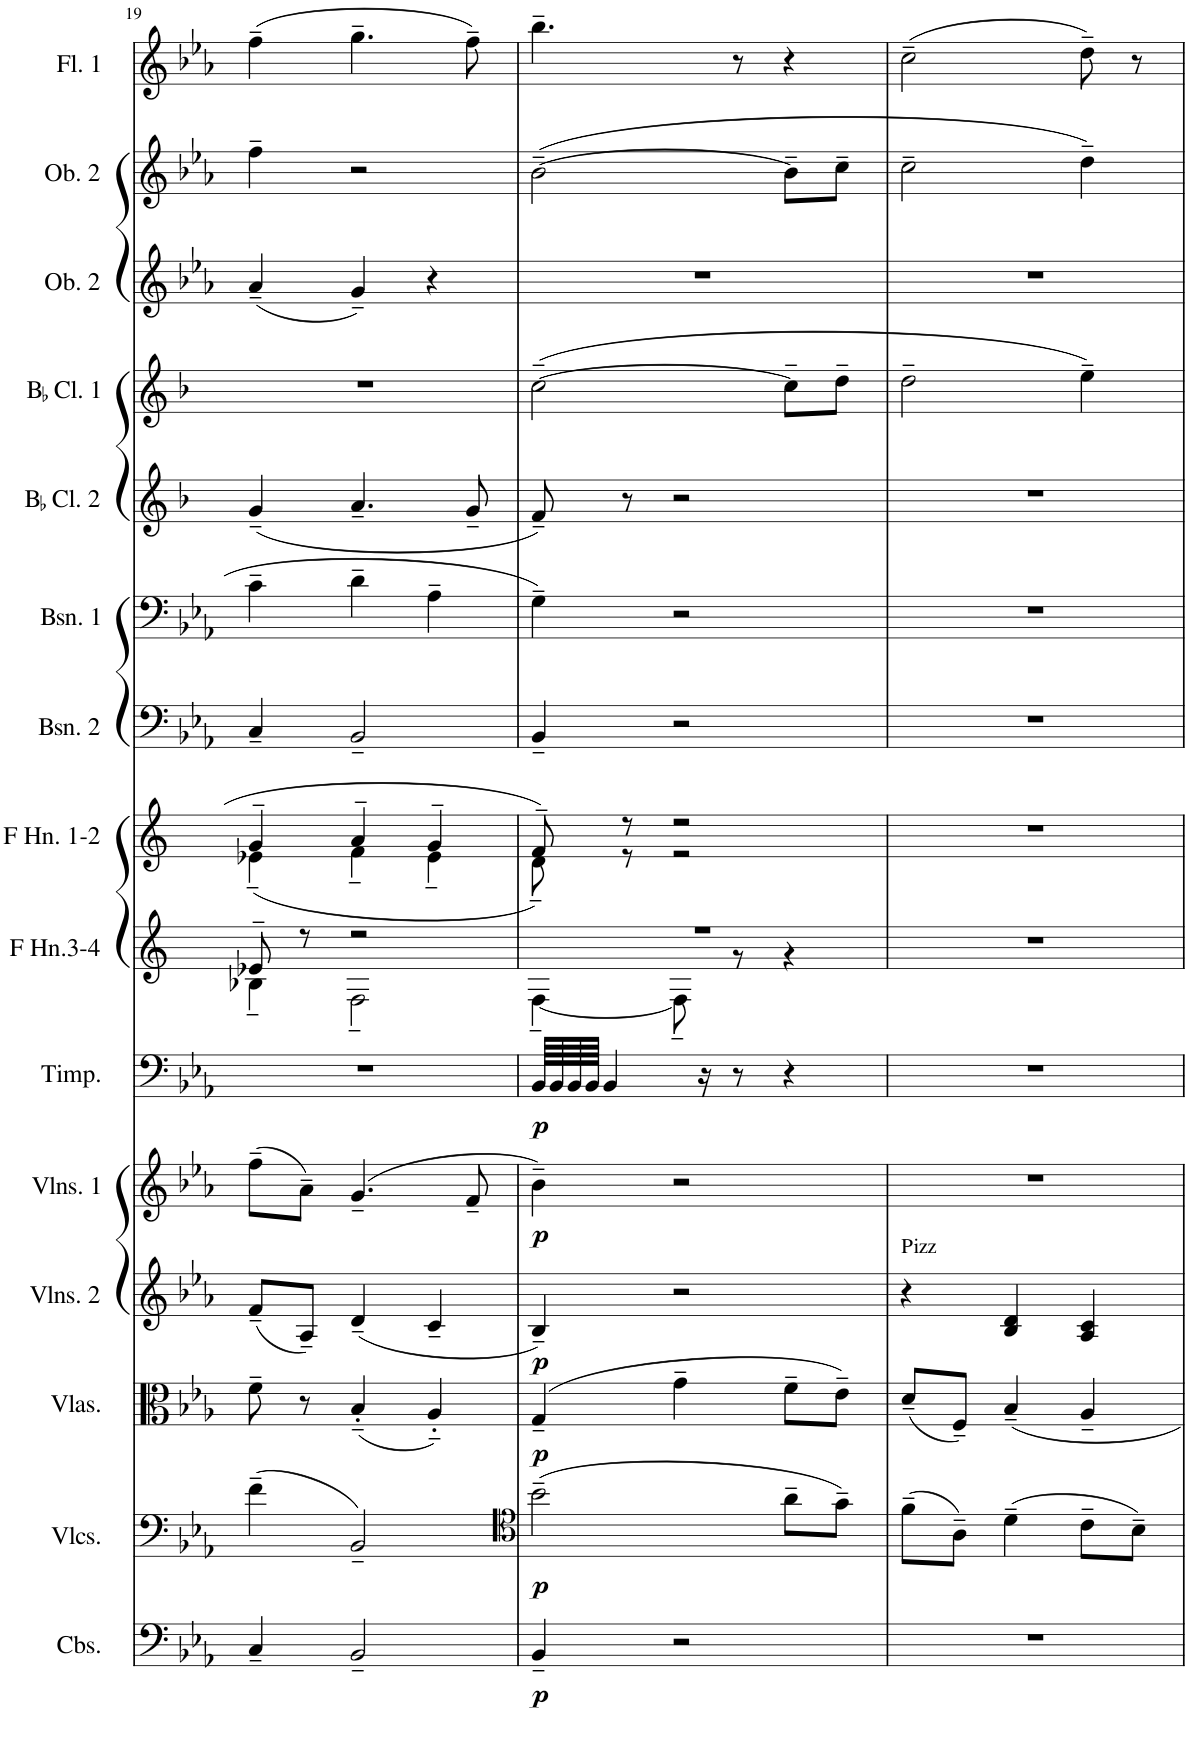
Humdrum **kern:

**kern	**dynam	**kern	**dynam	**kern	**dynam	**kern	**dynam	**kern	**dynam	**kern	**dynam	**kern	**kern	**kern	**kern	**kern	**kern	**kern	**kern	**kern
*part15	*part15	*part14	*part14	*part13	*part13	*part12	*part12	*part11	*part11	*part10	*part10	*part9	*part8	*part7	*part6	*part5	*part4	*part3	*part2	*part1
*staff15	*staff15	*staff14	*staff14	*staff13	*staff13	*staff12	*staff12	*staff11	*staff11	*staff10	*staff10	*staff9	*staff8	*staff7	*staff6	*staff5	*staff4	*staff3	*staff2	*staff1
*I"Contrabasses	*	*I"Violoncellos	*	*I"Violas	*	*I"Violins 2	*	*I"Violins 1	*	*I"Timpani	*	*I"F Horns 3-4	*I"F Horns 1-2	*I"Bassoon 2	*I"Bassoon 1	*I"BaccidentalFlat Clarinet 2	*I"BaccidentalFlat Clarinet 1	*I"Oboe 2	*I"Oboe 1	*I"Flute 1
*I'Cbs.	*	*I'Vlcs.	*	*I'Vlas.	*	*I'Vlns. 2	*	*I'Vlns. 1	*	*I'Timp.	*	*I'F Hn.3-4	*I'F Hn. 1-2	*I'Bsn. 2	*I'Bsn. 1	*I'BaccidentalFlat Cl. 2	*I'BaccidentalFlat Cl. 1	*I'Ob. 2	*I'Ob. 2	*I'Fl. 1
!!LO:PB:g=z
*clefF4	*	*clefF4	*	*clefC3	*	*clefG2	*	*clefG2	*	*clefF4	*	*clefG2	*clefG2	*clefF4	*clefF4	*clefG2	*clefG2	*clefG2	*clefG2	*clefG2
*Trd7c12	*	*	*	*	*	*	*	*	*	*	*	*Trd4c7	*Trd4c7	*	*	*Trd1c2	*Trd1c2	*	*	*
*k[b-e-a-]	*	*k[b-e-a-]	*	*k[b-e-a-]	*	*k[b-e-a-]	*	*k[b-e-a-]	*	*k[b-e-a-]	*	*k[]	*k[]	*k[b-e-a-]	*k[b-e-a-]	*k[b-]	*k[b-]	*k[b-e-a-]	*k[b-e-a-]	*k[b-e-a-]
*M3/4	*	*M3/4	*	*M3/4	*	*M3/4	*	*M3/4	*	*M3/4	*	*M3/4	*M3/4	*M3/4	*M3/4	*M3/4	*M3/4	*M3/4	*M3/4	*M3/4
=19	=19	=19	=19	=19	=19	=19	=19	=19	=19	=19	=19	=19	=19	=19	=19	=19	=19	=19	=19	=19
*	*	*	*	*	*	*	*	*	*	*	*	*^	*^	*	*	*	*	*	*	*
4C~/	.	(4f~\	.	8f~\	.	(8f~/L	.	(8ff~\L	.	2.r	.	8e-X~/	4B-X~\	4g~/	(4e-X~\	4C~/	4c~\	(4g~/	2.r	(4a-~/	4ff~\	(4ff~\
.	.	.	.	8r	.	8A-~/J)	.	8a-~\J)	.	.	.	8r	.	.	.	.	.	.	.	.	.	.
2BB-~/	.	2BB-~/)	.	(4B-'~/	.	(4d~/	.	(4.g~/	.	.	.	2r	2F~\	4a~/	4f~\	2BB-~/	4d~\	4.a~/	.	4g~/)	2r	4.gg~\
.	.	.	.	4A-'~/)	.	4c~/	.	.	.	.	.	.	.	4g~/	4e-~\	.	4A-~\	.	.	4r	.	.
.	.	.	.	.	.	.	.	8f~/	.	.	.	.	.	.	.	.	.	8g~/	.	.	.	8ff~\)
=20	=20	=20	=20	=20	=20	=20	=20	=20	=20	=20	=20	=20	=20	=20	=20	=20	=20	=20	=20	=20	=20	=20
*	*	*clefC4	*	*	*	*	*	*	*	*	*	*	*	*	*	*	*	*	*	*	*	*
!	!LO:DY:b	!	!LO:DY:b	!	!LO:DY:b	!	!LO:DY:b	!	!LO:DY:b	!	!LO:DY:b	!	!	!	!	!	!	!	!	!	!	!
4BB-~/	p	(2b-~\	p	(4G~/	p	4B-~/)	p	4b-~\)	p	64BB-/LLLL	p	2.r	[4F~\	8f~/	8d~\)	4BB-~/	4G~\	8f~/)	([2cc~\	2.r	([2b-~\	4.bb-~\
.	.	.	.	.	.	.	.	.	.	64BB-/	.	.	.	.	.	.	.	.	.	.	.	.
.	.	.	.	.	.	.	.	.	.	64BB-/	.	.	.	.	.	.	.	.	.	.	.	.
.	.	.	.	.	.	.	.	.	.	64BB-/JJJJ	.	.	.	.	.	.	.	.	.	.	.	.
.	.	.	.	.	.	.	.	.	.	4BB-/	.	.	.	.	.	.	.	.	.	.	.	.
.	.	.	.	.	.	.	.	.	.	.	.	.	.	8r	8r	.	.	8r	.	.	.	.
2r	.	.	.	4g~\	.	2r	.	2r	.	.	.	.	8F~\]	2r	2r	2r	2r	2r	.	.	.	.
.	.	.	.	.	.	.	.	.	.	16r	.	.	.	.	.	.	.	.	.	.	.	.
.	.	.	.	.	.	.	.	.	.	8r	.	.	8r	.	.	.	.	.	.	.	.	8r
.	.	8a-~\L	.	8f~\L	.	.	.	.	.	4r	.	.	4r	.	.	.	.	.	8cc~\L]	.	8b-~\L]	4r
.	.	8g~\J)	.	8e-~\J)	.	.	.	.	.	.	.	.	.	.	.	.	.	.	8dd~\J	.	8cc~\J	.
*	*	*	*	*	*	*	*	*	*	*	*	*v	*v	*	*	*	*	*	*	*	*	*
*	*	*	*	*	*	*	*	*	*	*	*	*	*v	*v	*	*	*	*	*	*	*
=21	=21	=21	=21	=21	=21	=21	=21	=21	=21	=21	=21	=21	=21	=21	=21	=21	=21	=21	=21	=21
!	!	!	!	!	!	!LO:TX:a:t=Pizz	!	!	!	!	!	!	!	!	!	!	!	!	!	!
2.r	.	(8f~\L	.	(8d~/L	.	4r	.	2.r	.	2.r	.	2.r	2.r	2.r	2.r	2.r	2dd~\	2.r	2cc~\	(2cc~\
.	.	8A-~\J)	.	8F~/J)	.	.	.	.	.	.	.	.	.	.	.	.	.	.	.	.
.	.	(4d~\	.	4B-~/	.	4B-/ 4d/	.	.	.	.	.	.	.	.	.	.	.	.	.	.
.	.	8c~\L	.	4A-~/	.	4A-/ 4c/	.	.	.	.	.	.	.	.	.	.	4ee~\)	.	4dd~\)	8dd~\)
.	.	8B-~\J)	.	.	.	.	.	.	.	.	.	.	.	.	.	.	.	.	.	8r
=	=	=	=	=	=	=	=	=	=	=	=	=	=	=	=	=	=	=	=	=
*-	*-	*-	*-	*-	*-	*-	*-	*-	*-	*-	*-	*-	*-	*-	*-	*-	*-	*-	*-	*-
